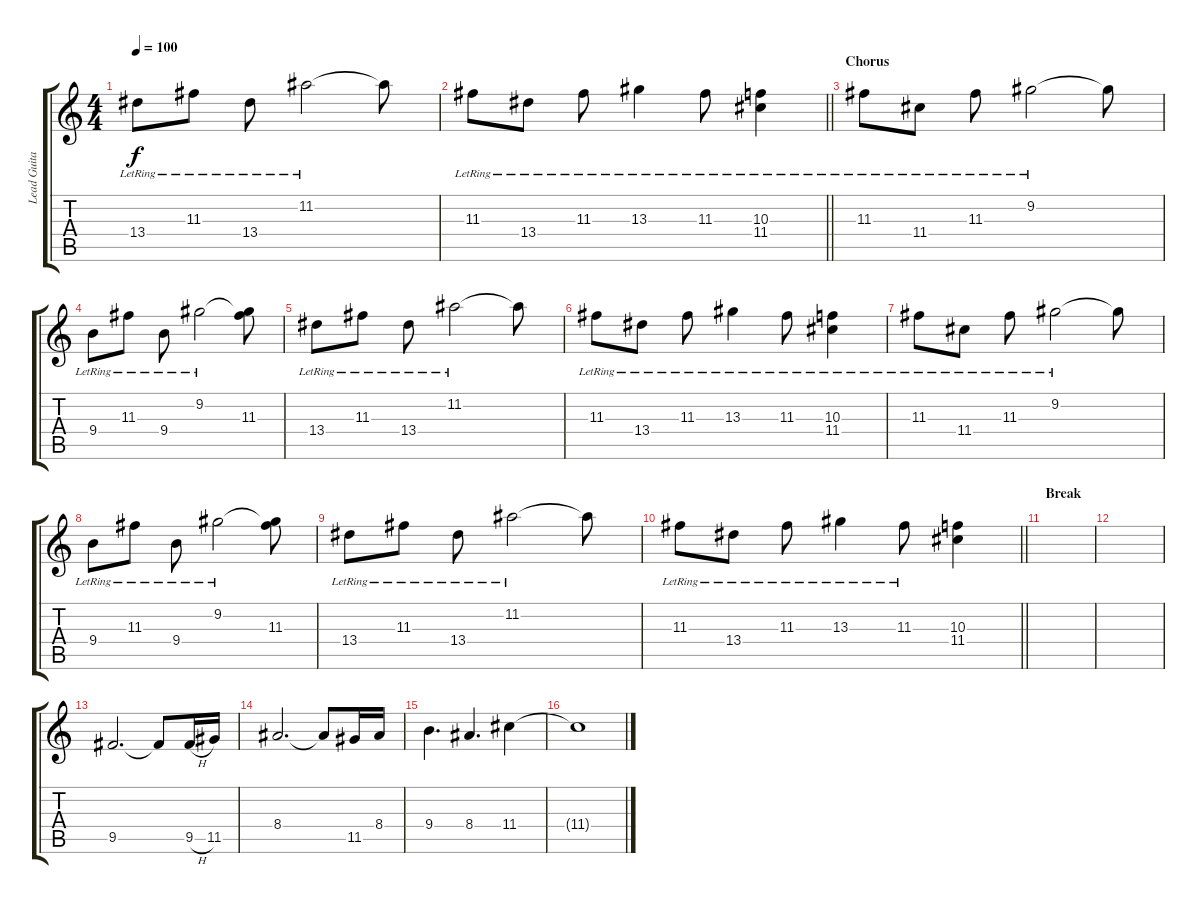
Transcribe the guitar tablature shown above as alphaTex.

\track ("Lead Guitar" "Lead Guita") {instrument overdrivenguitar}
\staff {score tabs}
\tuning (E4 B3 G3 D3 A2 D2) {hide}
\ts (4 4)
\tempo 100
\clef g2
\ks c
13.4{lr}.8{dy f} 11.3{lr}.8 13.4{lr}.8 11.2{lr}.2 11.2{t}.8 |
\barLineRight lightlight
11.3{lr}.8 13.4{lr}.8 11.3{lr}.8 13.3{lr}.4 11.3{lr}.8 (10.3{lr} 11.4{lr}).4 |
\section ("" "Chorus")
11.3{lr}.8{instrument overdrivenguitar} 11.4{lr}.8 11.3{lr}.8 9.2{lr}.2 9.2{t}.8 |
9.4{lr}.8 11.3{lr}.8 9.4{lr}.8 9.2{lr}.2 (9.2{t} 11.3).8 |
13.4{lr}.8 11.3{lr}.8 13.4{lr}.8 11.2{lr}.2 11.2{t}.8 |
11.3{lr}.8 13.4{lr}.8 11.3{lr}.8 13.3{lr}.4 11.3{lr}.8 (10.3{lr} 11.4{lr}).4 |
11.3{lr}.8 11.4{lr}.8 11.3{lr}.8 9.2{lr}.2 9.2{t}.8 |
9.4{lr}.8 11.3{lr}.8 9.4{lr}.8 9.2{lr}.2 (9.2{t} 11.3).8 |
13.4{lr}.8 11.3{lr}.8 13.4{lr}.8 11.2{lr}.2 11.2{t}.8 |
\barLineRight lightlight
11.3{lr}.8 13.4{lr}.8 11.3{lr}.8 13.3{lr}.4 11.3{lr}.8 (10.3 11.4).4 |
\section ("" "Break")
|
|
9.5.2{d} 9.5{t}.8 9.5{h}.16 11.5.16 |
8.4.2{d} 8.4{t}.8 11.5.16 8.4.16 |
9.4.4{d} 8.4.4{d} 11.4.4 |
11.4{t}.1
